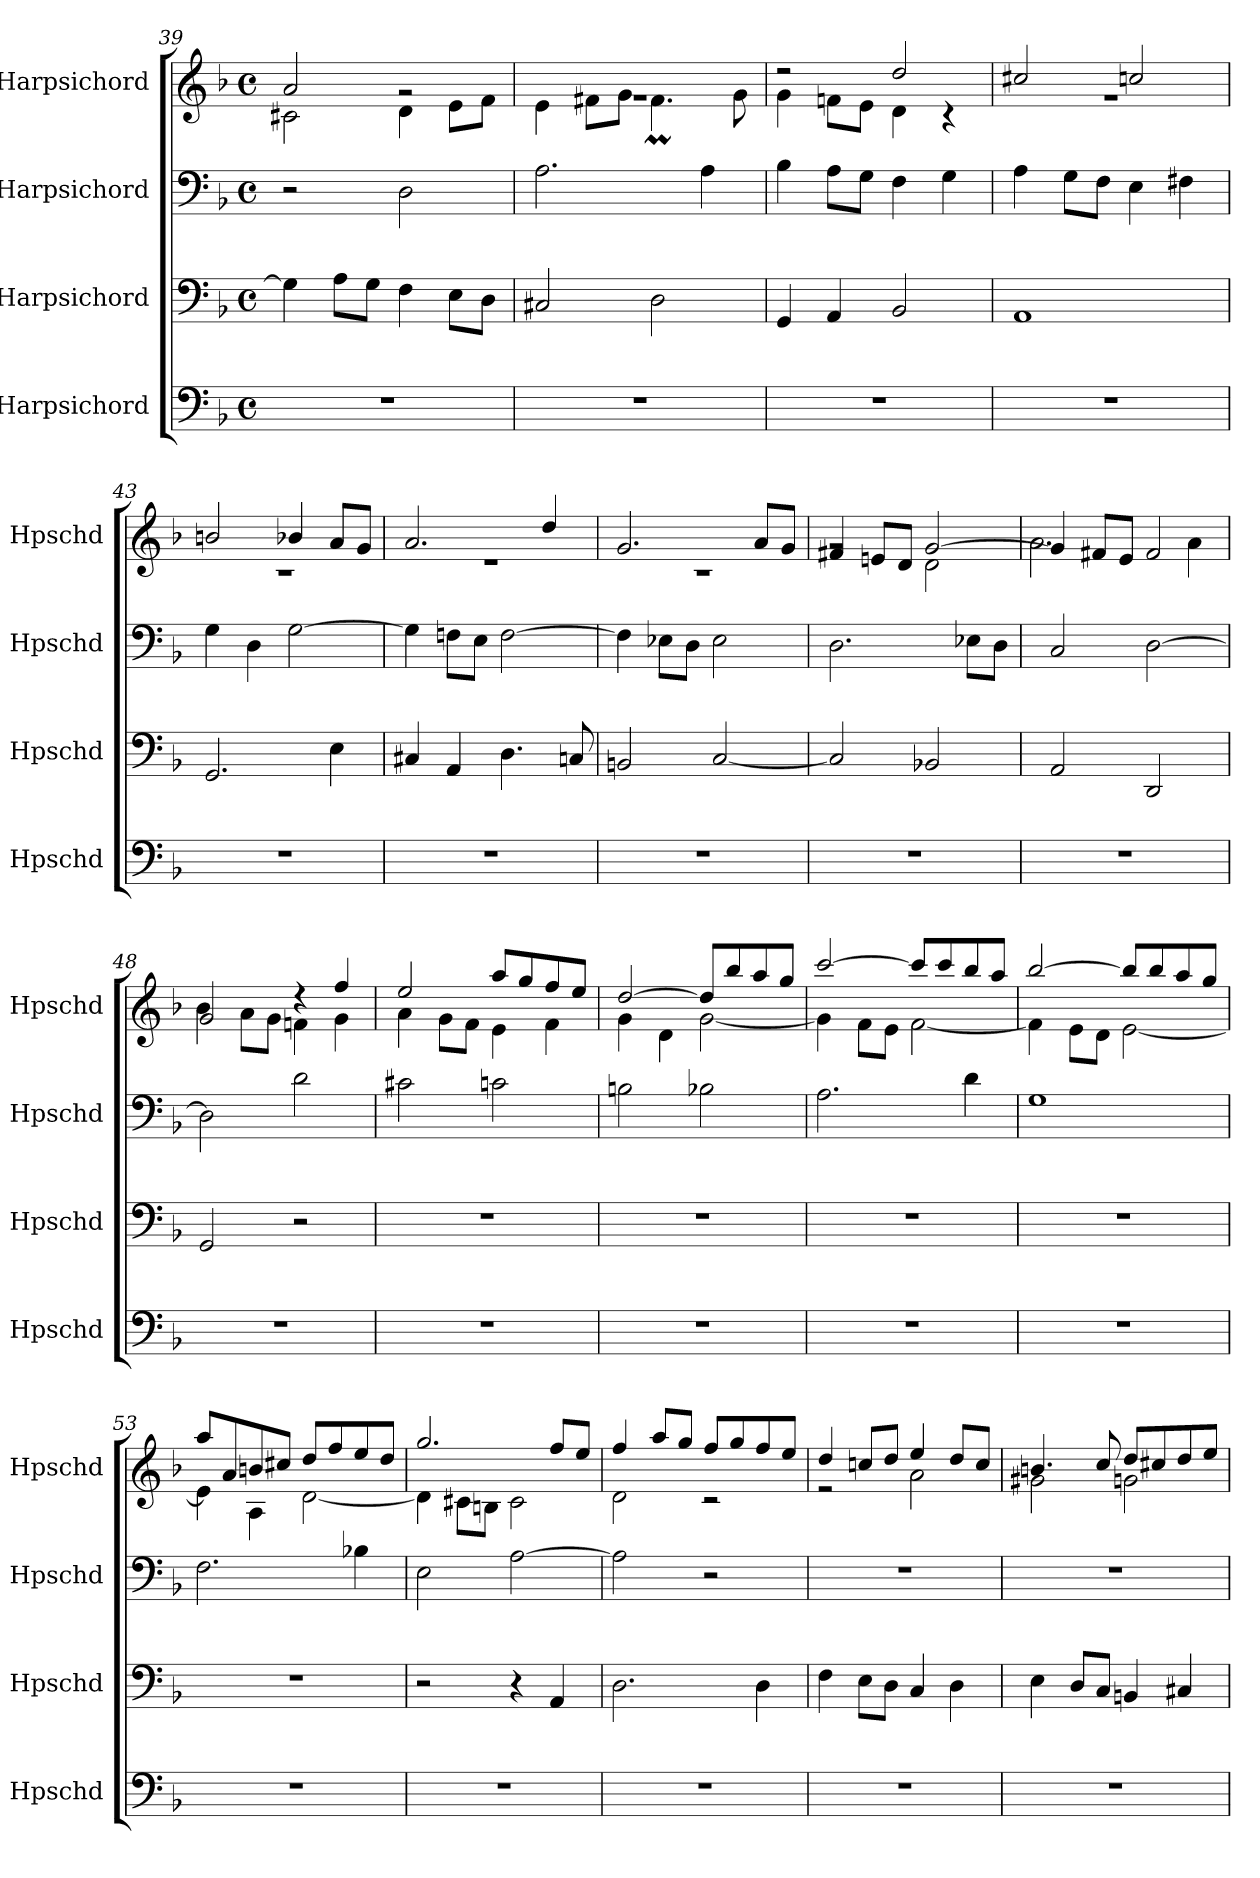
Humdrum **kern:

**kern	**kern	**kern	**kern
*part4	*part3	*part2	*part1
*staff4	*staff3	*staff2	*staff1
*I"Harpsichord	*I"Harpsichord	*I"Harpsichord	*I"Harpsichord
*I'Hpschd	*I'Hpschd	*I'Hpschd	*I'Hpschd
*clefF4	*clefF4	*clefF4	*clefG2
*k[b-]	*k[b-]	*k[b-]	*k[b-]
*M4/4	*M4/4	*M4/4	*M4/4
*met(c)	*met(c)	*met(c)	*met(c)
=39	=39	=39	=39
*	*	*	*^
1r	4G\]	2r	2a/	2c#X\
.	8A\L	.	.	.
.	8G\J	.	.	.
.	4F\	2D\	2rg	4d\
.	8E\L	.	.	8e\L
.	8D\J	.	.	8f\J
=40	=40	=40	=40	=40
1r	2C#X/	2.A\	1rg	4e\
.	.	.	.	8f#X\L
.	.	.	.	8g\J
.	2D\	.	.	4.f#m\
.	.	4A\	.	.
.	.	.	.	8g\
=41	=41	=41	=41	=41
1r	4GG/	4B-\	2r	4g\
.	4AA/	8A\L	.	8fn\L
.	.	8G\J	.	8e\J
.	2BB-/	4F\	2dd/	4d\
.	.	4G\	.	4r
=42	=42	=42	=42	=42
1r	1AA	4A\	2cc#X/	1r
.	.	8G\L	.	.
.	.	8F\J	.	.
.	.	4E\	2ccn/	.
.	.	4F#X\	.	.
=43	=43	=43	=43	=43
1r	2.GG/	4G\	2bn/	1r
.	.	4D\	.	.
.	.	[2G\	4b-X/	.
.	4E\	.	8a/L	.
.	.	.	8g/J	.
!!LO:PB:g=z	!!
=44	=44	=44	=44	=44
1r	4C#X/	4G\]	2.a/	1r
.	4AA/	8Fn\L	.	.
.	.	8E\J	.	.
.	4.D\	[2F\	.	.
.	.	.	4dd/	.
.	8Cn/	.	.	.
=45	=45	=45	=45	=45
1r	2BBn/	4F\]	2.g/	1r
.	.	8E-X\L	.	.
.	.	8D\J	.	.
.	[2C/	2E-\	.	.
.	.	.	8a/L	.
.	.	.	8g/J	.
=46	=46	=46	=46	=46
1r	2C/]	2.D\	4f#X/	2rg
.	.	.	8en/L	.
.	.	.	8d/J	.
.	2BB-X/	.	[2g/	2d\
.	.	8E-X\L	.	.
.	.	8D\J	.	.
=47	=47	=47	=47	=47
1r	2AA/	2C/	4g/]	2.a\
.	.	.	8f#X/L	.
.	.	.	8e/J	.
.	2DD/	[2D\	2f#/	.
.	.	.	.	4a\
=48	=48	=48	=48	=48
1r	2GG/	2D\]	2g/	4b-\
.	.	.	.	8a\L
.	.	.	.	8g\J
.	2r	2d\	4r	4fn\
.	.	.	4ff/	4g\
=49	=49	=49	=49	=49
1r	1r	2c#X\	2ee/	4a\
.	.	.	.	8g\L
.	.	.	.	8f\J
.	.	2cn\	8aa/L	4e\
.	.	.	8gg/	.
.	.	.	8ff/	4f\
.	.	.	8ee/J	.
!!LO:LB:g=z	!!
=50	=50	=50	=50	=50
1r	1r	2Bn\	[2dd/	4g\
.	.	.	.	4d\
.	.	2B-X\	8dd/L]	[2g\
.	.	.	8bb-/	.
.	.	.	8aa/	.
.	.	.	8gg/J	.
=51	=51	=51	=51	=51
1r	1r	2.A\	[2ccc/	4g\]
.	.	.	.	8f\L
.	.	.	.	8e\J
.	.	.	8ccc/L]	[2f\
.	.	.	8ccc/	.
.	.	4d\	8bb-/	.
.	.	.	8aa/J	.
=52	=52	=52	=52	=52
1r	1r	1G	[2bb-/	4f\]
.	.	.	.	8e\L
.	.	.	.	8d\J
.	.	.	8bb-/L]	[2e\
.	.	.	8bb-/	.
.	.	.	8aa/	.
.	.	.	8gg/J	.
=53	=53	=53	=53	=53
1r	1r	2.F\	8aa/L	4e\]
.	.	.	8a/	.
.	.	.	8bn/	4A\
.	.	.	8cc#X/J	.
.	.	.	8dd/L	[2d\
.	.	.	8ff/	.
.	.	4B-X\	8ee/	.
.	.	.	8dd/J	.
=54	=54	=54	=54	=54
1r	2r	2E\	2.gg/	4d\]
.	.	.	.	8c#X\L
.	.	.	.	8Bn\J
.	4r	[2A\	.	2c#\
.	4AA/	.	8ff/L	.
.	.	.	8ee/J	.
=55	=55	=55	=55	=55
1r	2.D\	2A\]	4ff/	2d\
.	.	.	8aa/L	.
.	.	.	8gg/J	.
.	.	2r	8ff/L	2r
.	.	.	8gg/	.
.	4D\	.	8ff/	.
.	.	.	8ee/J	.
!!LO:PB:g=z	!!
=56	=56	=56	=56	=56
1r	4F\	1r	4dd/	2r
.	8E\L	.	8ccn/L	.
.	8D\J	.	8dd/J	.
.	4C/	.	4ee/	2a\
.	4D\	.	8dd/L	.
.	.	.	8cc/J	.
=57	=57	=57	=57	=57
1r	4E\	1r	4.bn/	2g#X\
.	8D/L	.	.	.
.	8C/J	.	8cc/	.
.	4BBn/	.	8dd/L	2gn\
.	.	.	8cc#X/	.
.	4C#X/	.	8dd/	.
.	.	.	8ee/J	.
*	*	*	*v	*v
=	=	=	=
*-	*-	*-	*-
